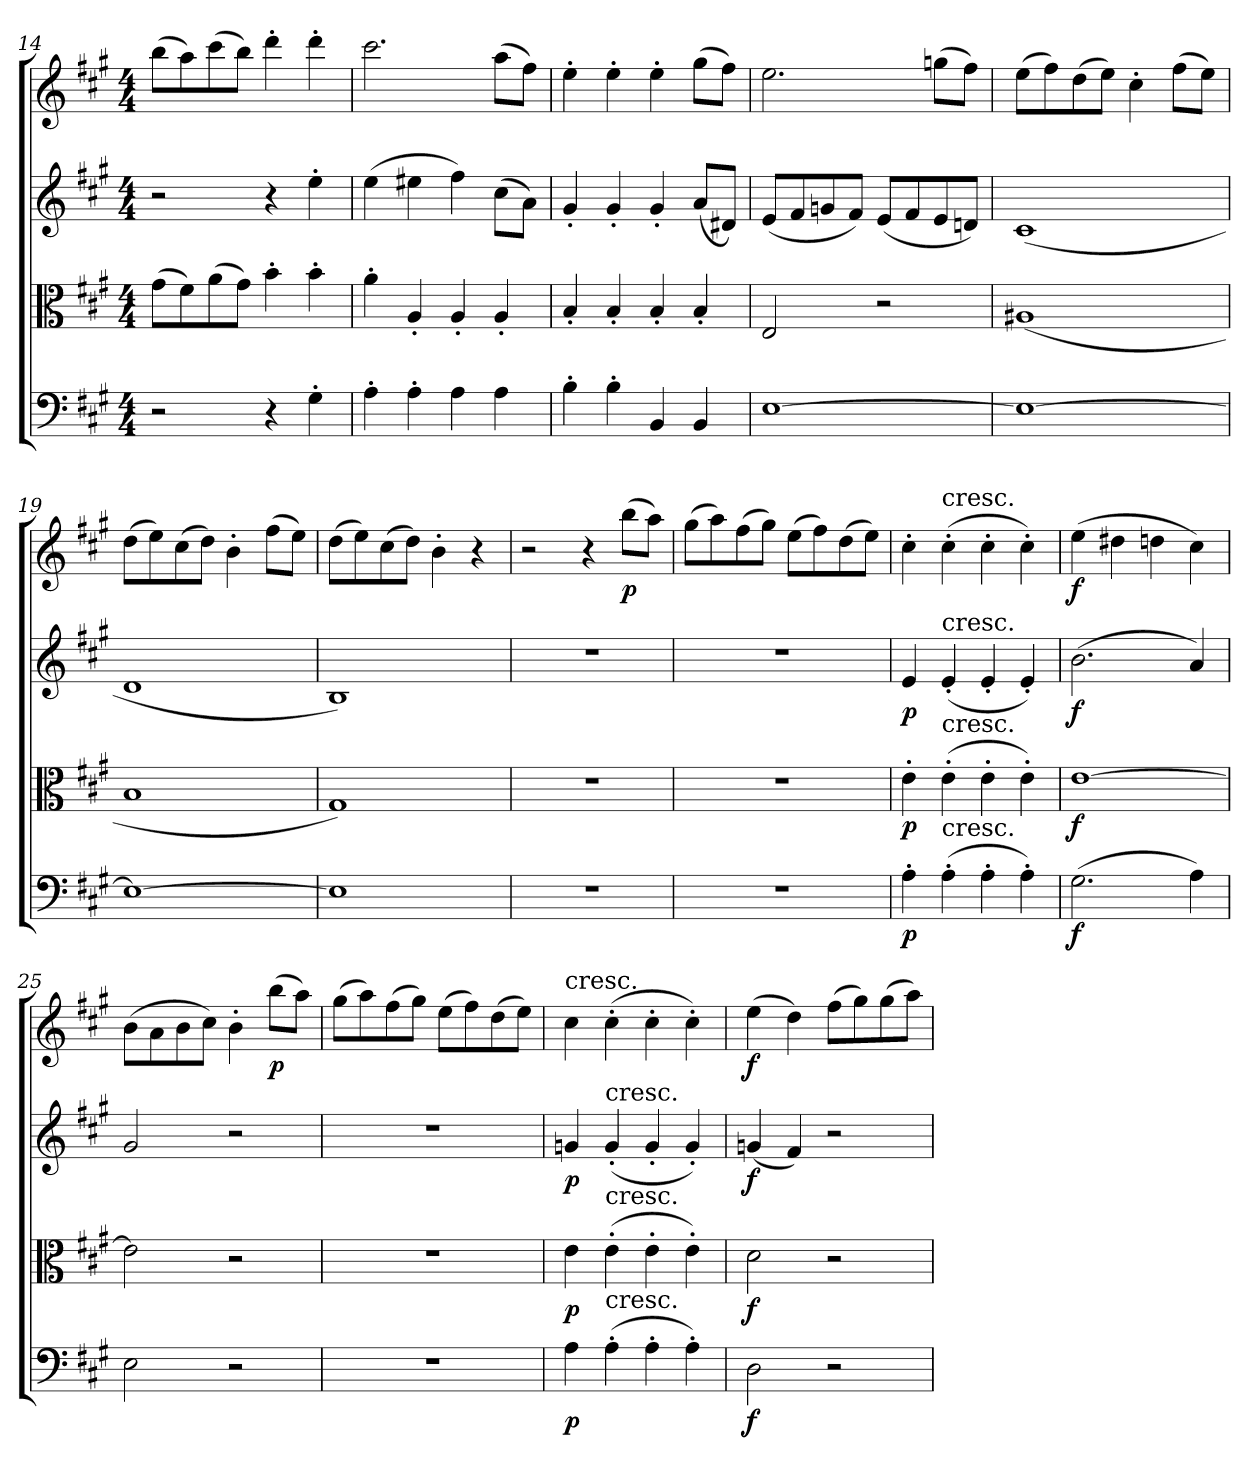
**kern	**dynam	**kern	**dynam	**kern	**dynam	**kern	**dynam
*part4	*part4	*part3	*part3	*part2	*part2	*part1	*part1
*staff4	*staff4	*staff3	*staff3	*staff2	*staff2	*staff1	*staff1
*clefF4	*	*clefC3	*	*clefG2	*	*clefG2	*
*k[f#c#g#]	*	*k[f#c#g#]	*	*k[f#c#g#]	*	*k[f#c#g#]	*
*A:	*	*A:	*	*A:	*	*A:	*
*M4/4	*	*M4/4	*	*M4/4	*	*M4/4	*
=14	=14	=14	=14	=14	=14	=14	=14
2r	.	(8g#\L	.	2r	.	(8bb\L	.
.	.	8f#\)	.	.	.	8aa\)	.
.	.	(8a\	.	.	.	(8ccc#\	.
.	.	8g#\J)	.	.	.	8bb\J)	.
4r	.	4b'\	.	4r	.	4ddd'\	.
4G#'\	.	4b'\	.	4ee'\	.	4ddd'\	.
=15	=15	=15	=15	=15	=15	=15	=15
4A'\	.	4a'\	.	(4ee\	.	2.ccc#\	.
4A'\	.	4A'/	.	4ee#X\	.	.	.
4A\	.	4A'/	.	4ff#\)	.	.	.
4A\	.	4A'/	.	(8cc#\L	.	(8aa\L	.
.	.	.	.	8a\J)	.	8ff#\J)	.
=16	=16	=16	=16	=16	=16	=16	=16
4B'\	.	4B'/	.	4g#'/	.	4ee'\	.
4B'\	.	4B'/	.	4g#'/	.	4ee'\	.
4BB/	.	4B'/	.	4g#'/	.	4ee'\	.
4BB/	.	4B'/	.	(8a/L	.	(8gg#\L	.
.	.	.	.	8d#X/J)	.	8ff#\J)	.
=17	=17	=17	=17	=17	=17	=17	=17
[1E\	.	2E/	.	(8e/L	.	2.ee\	.
.	.	.	.	8f#/	.	.	.
.	.	.	.	8gn/	.	.	.
.	.	.	.	8f#/J)	.	.	.
.	.	2r	.	(8e/L	.	.	.
.	.	.	.	8f#/	.	.	.
.	.	.	.	8e/	.	(8ggn\L	.
.	.	.	.	8dn/J)	.	8ff#\J)	.
=18	=18	=18	=18	=18	=18	=18	=18
1E\_	.	(1A#X/	.	(1c#/	.	(8ee\L	.
.	.	.	.	.	.	8ff#\)	.
.	.	.	.	.	.	(8dd\	.
.	.	.	.	.	.	8ee\J)	.
.	.	.	.	.	.	4cc#'\	.
.	.	.	.	.	.	(8ff#\L	.
.	.	.	.	.	.	8ee\J)	.
=19	=19	=19	=19	=19	=19	=19	=19
1E\_	.	1B/	.	1d/	.	(8dd\L	.
.	.	.	.	.	.	8ee\)	.
.	.	.	.	.	.	(8cc#\	.
.	.	.	.	.	.	8dd\J)	.
.	.	.	.	.	.	4b'\	.
.	.	.	.	.	.	(8ff#\L	.
.	.	.	.	.	.	8ee\J)	.
=20	=20	=20	=20	=20	=20	=20	=20
1E\]	.	1G#/)	.	1B/)	.	(8dd\L	.
.	.	.	.	.	.	8ee\)	.
.	.	.	.	.	.	(8cc#\	.
.	.	.	.	.	.	8dd\J)	.
.	.	.	.	.	.	4b'\	.
.	.	.	.	.	.	4r	.
=21	=21	=21	=21	=21	=21	=21	=21
1r	.	1r	.	1r	.	2r	.
.	.	.	.	.	.	4r	.
.	.	.	.	.	.	(8bb\L	p
.	.	.	.	.	.	8aa\J)	.
=22	=22	=22	=22	=22	=22	=22	=22
1r	.	1r	.	1r	.	(8gg#\L	.
.	.	.	.	.	.	8aa\)	.
.	.	.	.	.	.	(8ff#\	.
.	.	.	.	.	.	8gg#\J)	.
.	.	.	.	.	.	(8ee\L	.
.	.	.	.	.	.	8ff#\)	.
.	.	.	.	.	.	(8dd\	.
.	.	.	.	.	.	8ee\J)	.
=23	=23	=23	=23	=23	=23	=23	=23
4A'\	p	4e'\	p	4e/	p	4cc#'\	.
!	!	!	!	!	!	!LO:TX:t=cresc.	!
!	!	!	!	!LO:TX:t=cresc.	!	!	!
!	!	!LO:TX:t=cresc.	!	!	!	!	!
!LO:TX:t=cresc.	!	!	!	!	!	!	!
(4A'\	.	(4e'\	.	(4e'/	.	(4cc#'\	.
4A'\	.	4e'\	.	4e'/	.	4cc#'\	.
4A'\)	.	4e'\)	.	4e'/)	.	4cc#'\)	.
=24	=24	=24	=24	=24	=24	=24	=24
(2.G#\	f	[1e\	f	(2.b\	f	(4ee\	f
.	.	.	.	.	.	4dd#X\	.
.	.	.	.	.	.	4ddn\	.
4A\)	.	.	.	4a/)	.	4cc#\)	.
=25	=25	=25	=25	=25	=25	=25	=25
2E\	.	2e\]	.	2g#/	.	(8b\L	.
.	.	.	.	.	.	8a\	.
.	.	.	.	.	.	8b\	.
.	.	.	.	.	.	8cc#\J)	.
2r	.	2r	.	2r	.	4b'\	.
.	.	.	.	.	.	(8bb\L	p
.	.	.	.	.	.	8aa\J)	.
=26	=26	=26	=26	=26	=26	=26	=26
1r	.	1r	.	1r	.	(8gg#\L	.
.	.	.	.	.	.	8aa\)	.
.	.	.	.	.	.	(8ff#\	.
.	.	.	.	.	.	8gg#\J)	.
.	.	.	.	.	.	(8ee\L	.
.	.	.	.	.	.	8ff#\)	.
.	.	.	.	.	.	(8dd\	.
.	.	.	.	.	.	8ee\J)	.
=27	=27	=27	=27	=27	=27	=27	=27
!	!	!	!	!	!	!LO:TX:t=cresc.	!
4A\	p	4e\	p	4gn/	p	4cc#\	.
!	!	!	!	!LO:TX:t=cresc.	!	!	!
!	!	!LO:TX:t=cresc.	!	!	!	!	!
!LO:TX:t=cresc.	!	!	!	!	!	!	!
(4A'\	.	(4e'\	.	(4g'/	.	(4cc#'\	.
4A'\	.	4e'\	.	4g'/	.	4cc#'\	.
4A'\)	.	4e'\)	.	4g'/)	.	4cc#'\)	.
=28	=28	=28	=28	=28	=28	=28	=28
2D\	f	2d\	f	(4gn/	f	(4ee\	f
.	.	.	.	4f#/)	.	4dd\)	.
2r	.	2r	.	2r	.	(8ff#\L	.
.	.	.	.	.	.	8gg#\)	.
.	.	.	.	.	.	(8gg#\	.
.	.	.	.	.	.	8aa\J)	.
=	=	=	=	=	=	=	=
*-	*-	*-	*-	*-	*-	*-	*-
